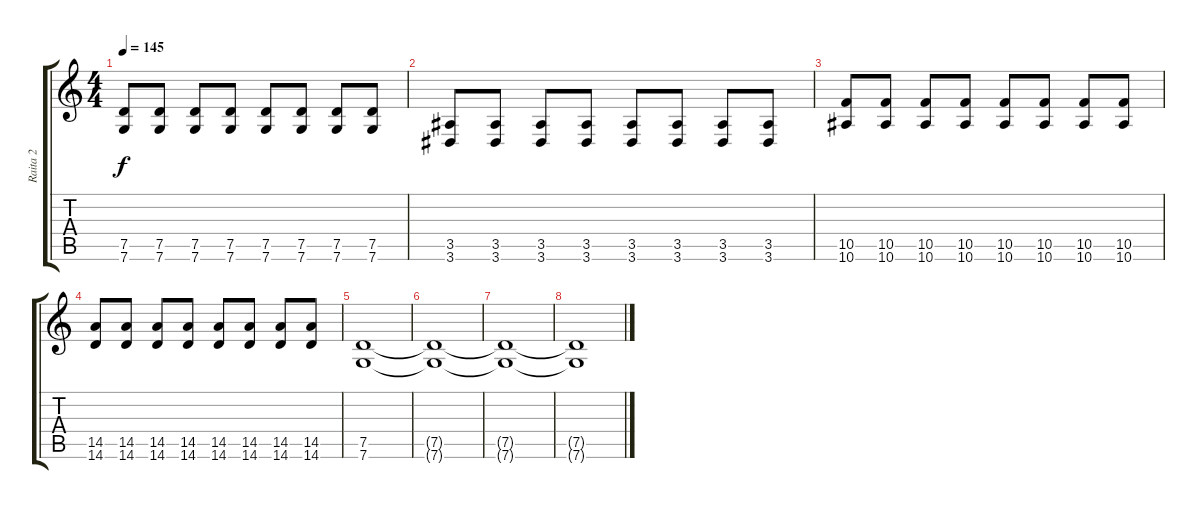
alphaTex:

\track ("Raita 2" "Raita 2") {instrument distortionguitar}
\staff {score tabs}
\tuning (D4 A3 F3 C3 G2 C2) {hide}
\ts (4 4)
\tempo 145
\clef g2
\ks c
(7.5 7.6).8{dy f} (7.5 7.6).8 (7.5 7.6).8 (7.5 7.6).8 (7.5 7.6).8 (7.5 7.6).8 (7.5 7.6).8 (7.5 7.6).8 |
(3.5 3.6).8 (3.5 3.6).8 (3.5 3.6).8 (3.5 3.6).8 (3.5 3.6).8 (3.5 3.6).8 (3.5 3.6).8 (3.5 3.6).8 |
(10.5 10.6).8 (10.5 10.6).8 (10.5 10.6).8 (10.5 10.6).8 (10.5 10.6).8 (10.5 10.6).8 (10.5 10.6).8 (10.5 10.6).8 |
(14.5 14.6).8 (14.5 14.6).8 (14.5 14.6).8 (14.5 14.6).8 (14.5 14.6).8 (14.5 14.6).8 (14.5 14.6).8 (14.5 14.6).8 |
(7.5 7.6).1 |
(7.5{t} 7.6{t}).1 |
(7.5{t} 7.6{t}).1 |
(7.5{t} 7.6{t}).1
